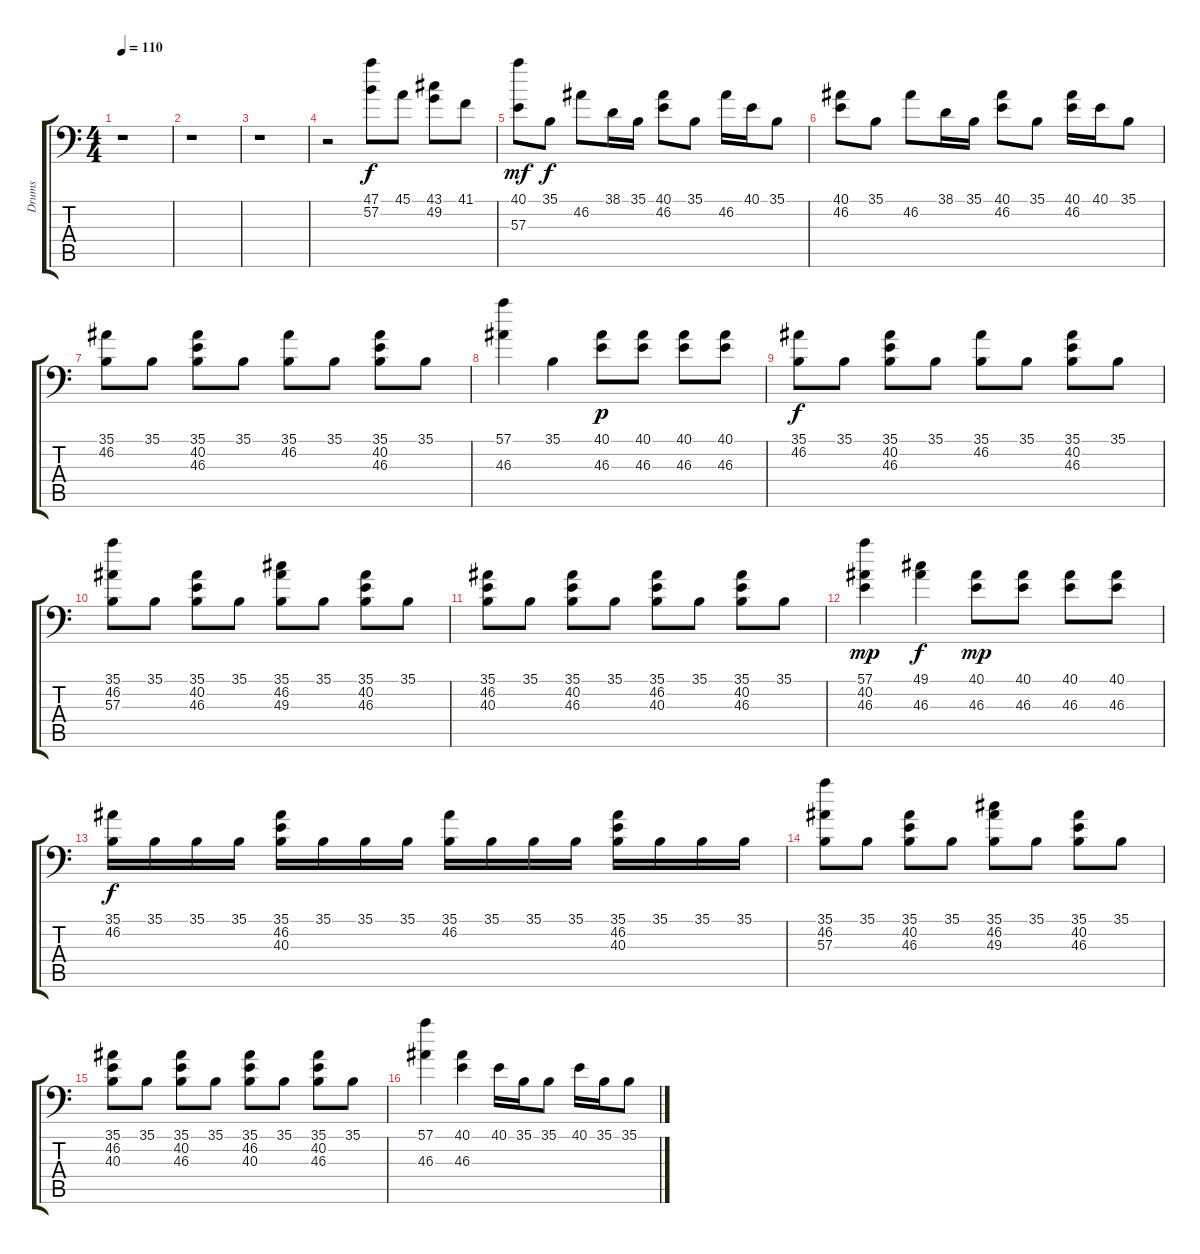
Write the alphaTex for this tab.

\track ("Drums" "Drums") {instrument acousticgrandpiano}
\staff {score tabs}
\tuning (C-1 C-1 C-1 C-1 C-1 C-1) {hide}
\ts (4 4)
\tempo 110
\clef f4
\ks c
r.1{dy f instrument acousticgrandpiano} |
r.1 |
r.1 |
r.2 (47.1 57.2).8 45.1.8 (43.1 49.2).8 41.1.8 |
(40.1 57.3).8{dy mf} 35.1.8{dy f} 46.2.8 38.1.16 35.1.16 (40.1 46.2).8 35.1.8 46.2.16 40.1.16 35.1.8 |
(40.1 46.2).8 35.1.8 46.2.8 38.1.16 35.1.16 (40.1 46.2).8 35.1.8 (40.1 46.2).16 40.1.16 35.1.8 |
(35.1 46.2).8 35.1.8 (35.1 40.2 46.3).8 35.1.8 (35.1 46.2).8 35.1.8 (35.1 40.2 46.3).8 35.1.8 |
(57.1 46.3).4 35.1.4 (40.1 46.3).8{dy p} (40.1 46.3).8 (40.1 46.3).8 (40.1 46.3).8 |
(35.1 46.2).8{dy f} 35.1.8 (35.1 40.2 46.3).8 35.1.8 (35.1 46.2).8 35.1.8 (35.1 40.2 46.3).8 35.1.8 |
(35.1 46.2 57.3).8 35.1.8 (35.1 40.2 46.3).8 35.1.8 (35.1 46.2 49.3).8 35.1.8 (35.1 40.2 46.3).8 35.1.8 |
(35.1 46.2 40.3).8 35.1.8 (35.1 40.2 46.3).8 35.1.8 (35.1 46.2 40.3).8 35.1.8 (35.1 40.2 46.3).8 35.1.8 |
(57.1 40.2 46.3).4{dy mp} (49.1 46.3).4{dy f} (40.1 46.3).8{dy mp} (40.1 46.3).8 (40.1 46.3).8 (40.1 46.3).8 |
(35.1 46.2).16{dy f} 35.1.16 35.1.16 35.1.16 (35.1 46.2 40.3).16 35.1.16 35.1.16 35.1.16 (35.1 46.2).16 35.1.16 35.1.16 35.1.16 (35.1 46.2 40.3).16 35.1.16 35.1.16 35.1.16 |
(35.1 46.2 57.3).8 35.1.8 (35.1 40.2 46.3).8 35.1.8 (35.1 46.2 49.3).8 35.1.8 (35.1 40.2 46.3).8 35.1.8 |
(35.1 46.2 40.3).8 35.1.8 (35.1 40.2 46.3).8 35.1.8 (35.1 46.2 40.3).8 35.1.8 (35.1 40.2 46.3).8 35.1.8 |
(57.1 46.3).4 (40.1 46.3).4 40.1.16 35.1.16 35.1.8 40.1.16 35.1.16 35.1.8
